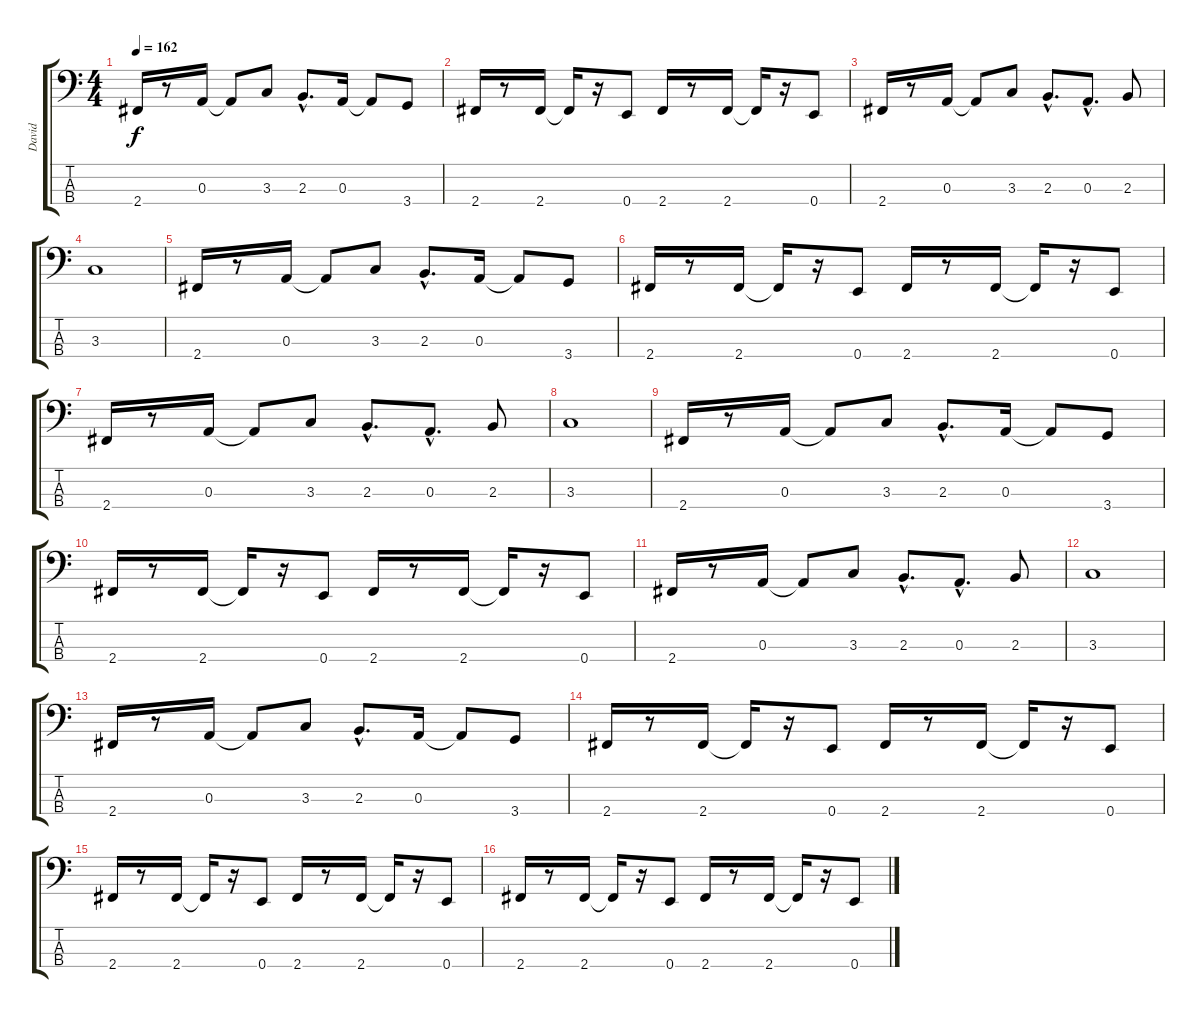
\track ("David" "David") {instrument electricbassfinger}
\staff {score tabs}
\tuning (G2 D2 A1 E1) {hide}
\ts (4 4)
\tempo 162
\clef f4
\ks c
2.4.16{dy f} r.8 0.3.16 0.3{t}.8 3.3.8 2.3{hac}.8{d} 0.3.16 0.3{t}.8 3.4.8 |
2.4.16 r.8 2.4.16 2.4{t}.16 r.16 0.4.8 2.4.16 r.8 2.4.16 2.4{t}.16 r.16 0.4.8 |
2.4.16 r.8 0.3.16 0.3{t}.8 3.3.8 2.3{hac}.8{d} 0.3{hac}.8{d} 2.3.8 |
3.3.1 |
2.4.16 r.8 0.3.16 0.3{t}.8 3.3.8 2.3{hac}.8{d} 0.3.16 0.3{t}.8 3.4.8 |
2.4.16 r.8 2.4.16 2.4{t}.16 r.16 0.4.8 2.4.16 r.8 2.4.16 2.4{t}.16 r.16 0.4.8 |
2.4.16 r.8 0.3.16 0.3{t}.8 3.3.8 2.3{hac}.8{d} 0.3{hac}.8{d} 2.3.8 |
3.3.1 |
2.4.16 r.8 0.3.16 0.3{t}.8 3.3.8 2.3{hac}.8{d} 0.3.16 0.3{t}.8 3.4.8 |
2.4.16 r.8 2.4.16 2.4{t}.16 r.16 0.4.8 2.4.16 r.8 2.4.16 2.4{t}.16 r.16 0.4.8 |
2.4.16 r.8 0.3.16 0.3{t}.8 3.3.8 2.3{hac}.8{d} 0.3{hac}.8{d} 2.3.8 |
3.3.1 |
2.4.16 r.8 0.3.16 0.3{t}.8 3.3.8 2.3{hac}.8{d} 0.3.16 0.3{t}.8 3.4.8 |
2.4.16 r.8 2.4.16 2.4{t}.16 r.16 0.4.8 2.4.16 r.8 2.4.16 2.4{t}.16 r.16 0.4.8 |
2.4.16 r.8 2.4.16 2.4{t}.16 r.16 0.4.8 2.4.16 r.8 2.4.16 2.4{t}.16 r.16 0.4.8 |
2.4.16 r.8 2.4.16 2.4{t}.16 r.16 0.4.8 2.4.16 r.8 2.4.16 2.4{t}.16 r.16 0.4.8
